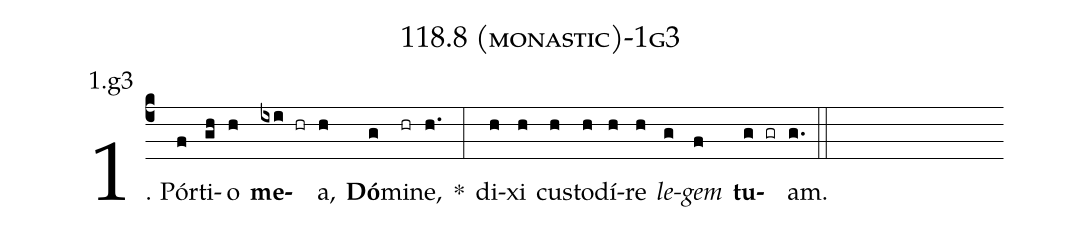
name: 118.8 (monastic)-1g3;
annotation: 1.g3;
%%
(c4)1. Pór(f)ti(gh)o(h) <b>me</b>(ixi hr)a,(h) <b>Dó</b>(g)mi(hr)ne,(h.) *(:) di(h)xi(h) cus(h)to(h)dí(h)re(h) <i>le</i>(g)<i>gem</i>(f) <b>tu</b>(g gr)am.(g.) (::)
